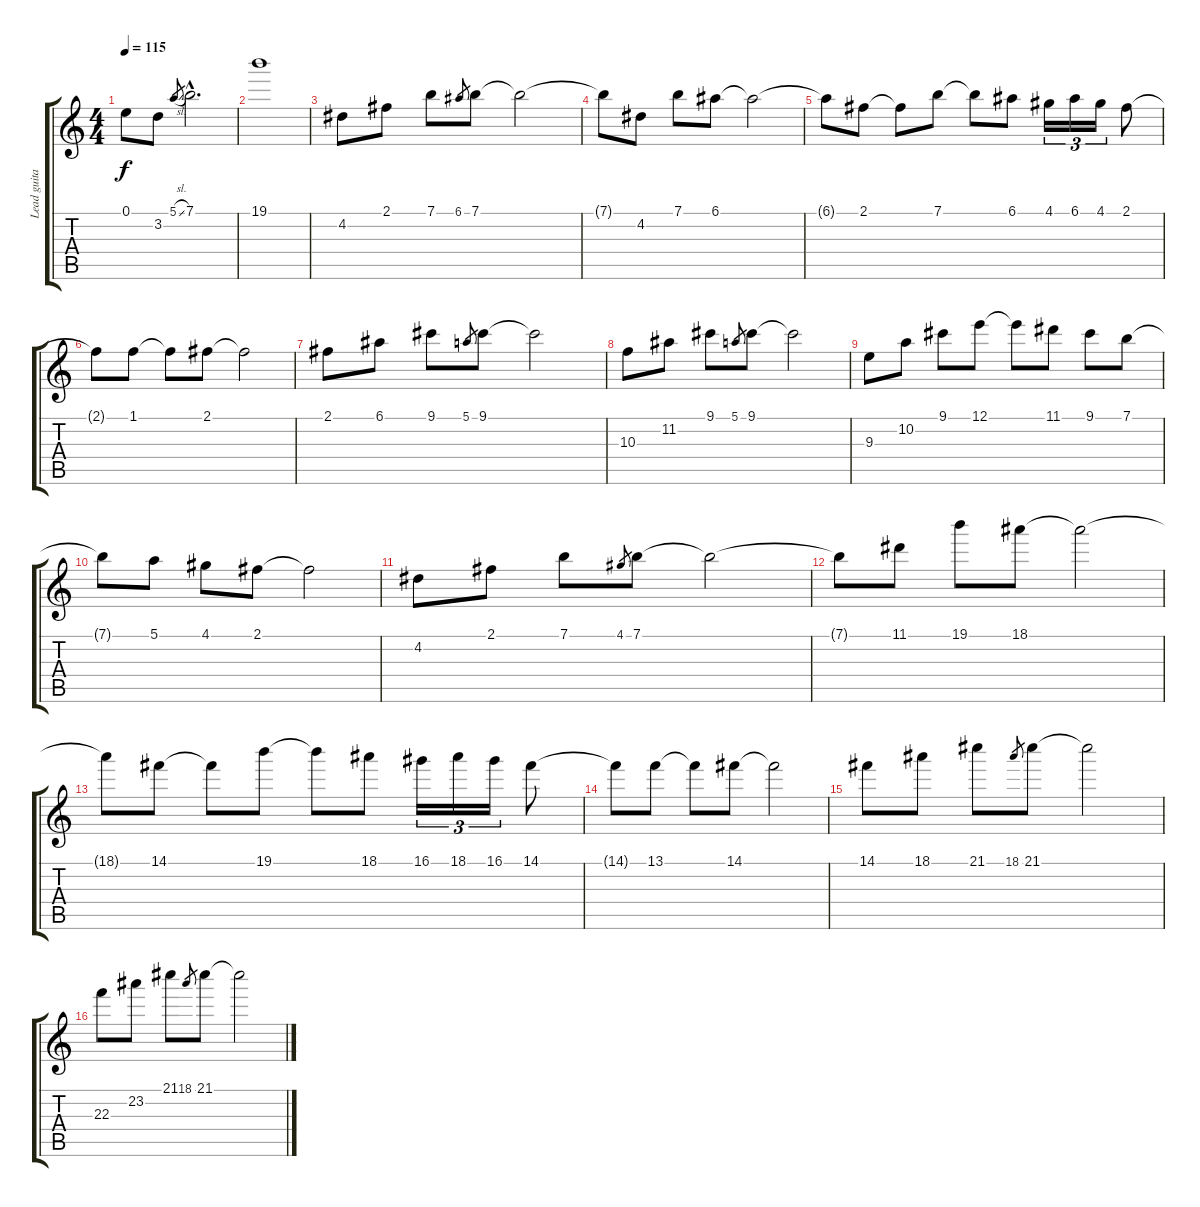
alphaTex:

\track ("Lead guitar" "Lead guita") {instrument overdrivenguitar}
\staff {score tabs}
\tuning (E4 B3 G3 D3 A2 E2) {hide}
\ts (4 4)
\tempo 115
\clef g2
\ks c
0.1.8{dy f} 3.2.8 5.1{sl}.8{gr} 7.1{hac}.2{d} |
19.1.1 |
4.2.8 2.1.8 7.1.8 6.1.8{gr} 7.1.8 7.1{t}.2 |
7.1{t}.8 4.2.8 7.1.8 6.1.8 6.1{t}.2 |
6.1{t}.8 2.1.8 2.1{t}.8 7.1.8 7.1{t}.8 6.1.8 4.1.16{tu (3 2)} 6.1.16{tu (3 2)} 4.1.16{tu (3 2)} 2.1.8 |
2.1{t}.8 1.1.8 1.1{t}.8 2.1.8 2.1{t}.2 |
2.1.8 6.1.8 9.1.8 5.1.8{gr} 9.1.8 9.1{t}.2 |
10.3.8 11.2.8 9.1.8 5.1.8{gr} 9.1.8 9.1{t}.2 |
9.3.8 10.2.8 9.1.8 12.1.8 12.1{t}.8 11.1.8 9.1.8 7.1.8 |
7.1{t}.8 5.1.8 4.1.8 2.1.8 2.1{t}.2 |
4.2.8 2.1.8 7.1.8 4.1.8{gr} 7.1.8 7.1{t}.2 |
7.1{t}.8 11.1.8 19.1.8 18.1.8 18.1{t}.2 |
18.1{t}.8 14.1.8 14.1{t}.8 19.1.8 19.1{t}.8 18.1.8 16.1.16{tu (3 2)} 18.1.16{tu (3 2)} 16.1.16{tu (3 2)} 14.1.8 |
14.1{t}.8 13.1.8 13.1{t}.8 14.1.8 14.1{t}.2 |
14.1.8 18.1.8 21.1.8 18.1.8{gr} 21.1.8 21.1{t}.2 |
22.3.8 23.2.8 21.1.8 18.1.8{gr} 21.1.8 21.1{t}.2
